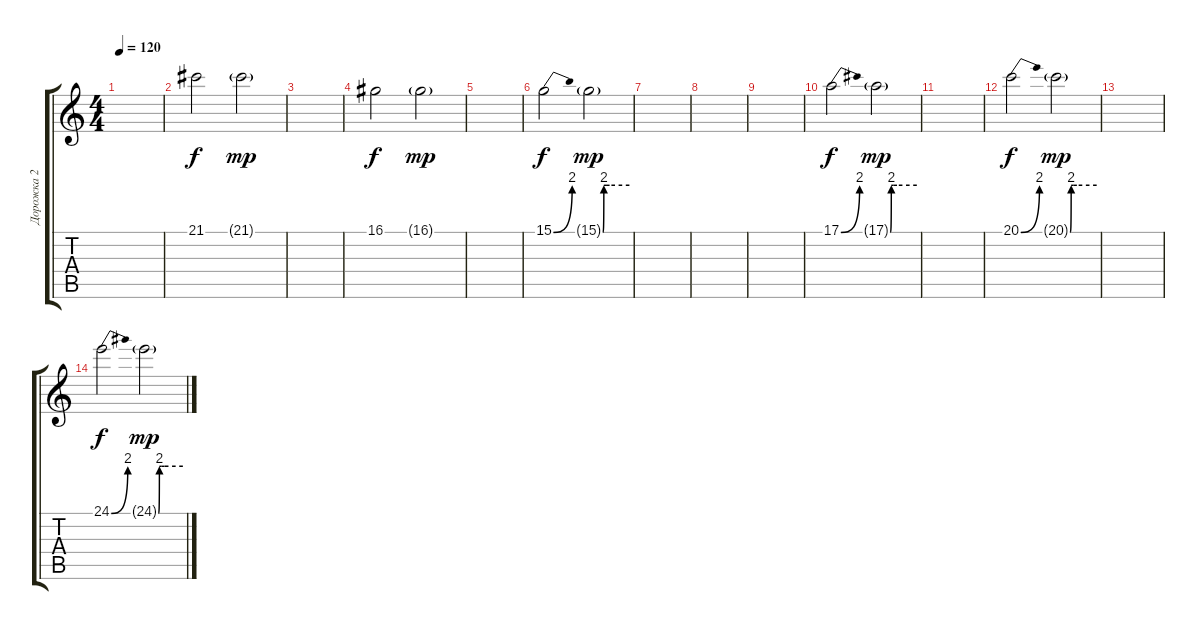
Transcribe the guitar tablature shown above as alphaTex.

\track ("Дорожка 2" "Дорожка 2") {instrument electricpiano1}
\staff {score tabs}
\tuning (E4 B3 G3 D3 A2 E2) {hide}
\ts (4 4)
\tempo 120
\clef g2
\ks c
|
21.1.2{dy f} 21.1{g}.2{dy mp} |
|
16.1.2{dy f} 16.1{g}.2{dy mp} |
|
15.1{be (bend 0 0 60 8)}.2{dy f} 15.1{be (custom 0 0 2 8 7 8 15 8 60 8) g}.2{dy mp} |
|
|
|
17.1{be (bend 0 0 60 8)}.2{dy f} 17.1{be (custom 0 0 2 8 7 8 15 8 60 8) g}.2{dy mp} |
|
20.1{be (bend 0 0 60 8)}.2{dy f} 20.1{be (custom 0 0 2 8 7 8 15 8 60 8) g}.2{dy mp} |
|
24.1{be (bend 0 0 60 8)}.2{dy f} 24.1{be (custom 0 0 2 8 7 8 15 8 60 8) g}.2{dy mp}
